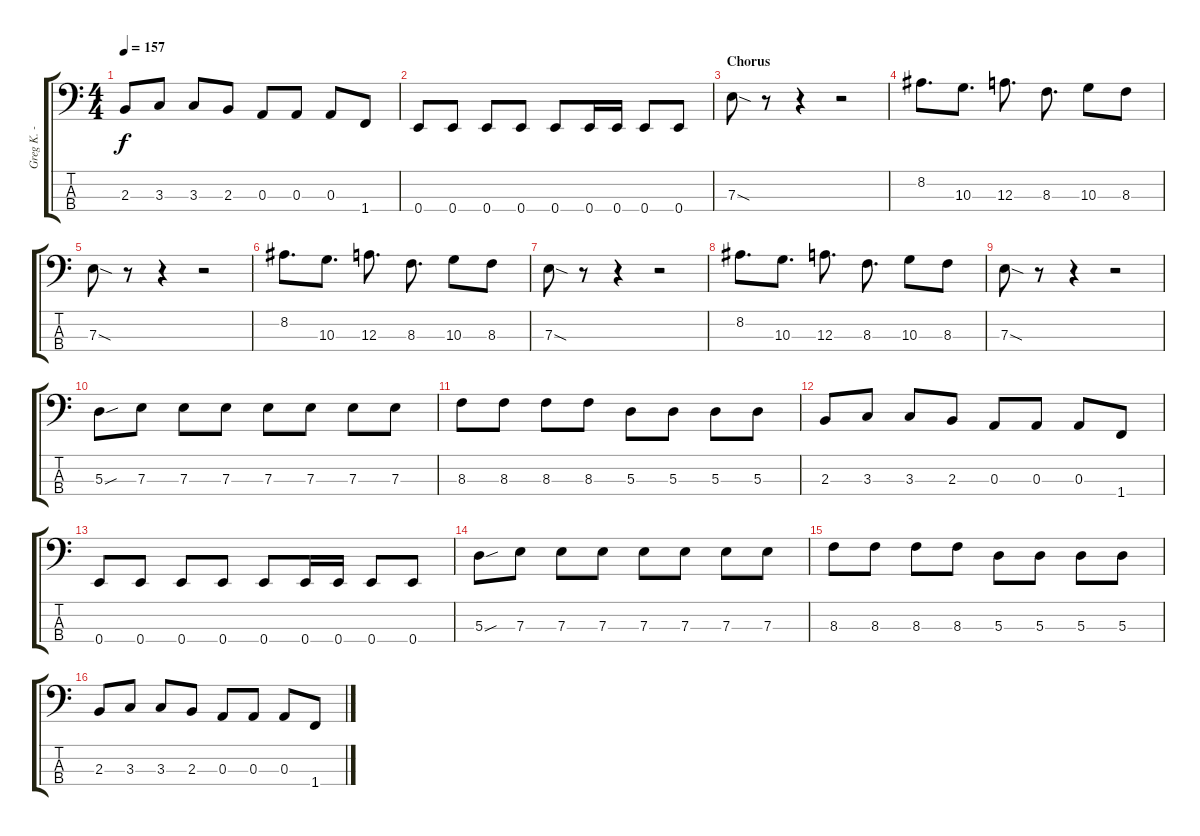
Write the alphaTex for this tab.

\track ("Greg K. - Bass" "Greg K. - ") {instrument electricbasspick}
\staff {score tabs}
\tuning (G2 D2 A1 E1) {hide}
\ts (4 4)
\tempo 157
\clef f4
\ks c
2.3.8{dy f} 3.3.8 3.3.8 2.3.8 0.3.8 0.3.8 0.3.8 1.4.8 |
0.4.8 0.4.8 0.4.8 0.4.8 0.4.8 0.4.16 0.4.16 0.4.8 0.4.8 |
\section ("" "Chorus")
7.3{sod}.8 r.8 r.4 r.2 |
8.2.8{d} 10.3.8{d} 12.3.8{d} 8.3.8{d} 10.3.8 8.3.8 |
7.3{sod}.8 r.8 r.4 r.2 |
8.2.8{d} 10.3.8{d} 12.3.8{d} 8.3.8{d} 10.3.8 8.3.8 |
7.3{sod}.8 r.8 r.4 r.2 |
8.2.8{d} 10.3.8{d} 12.3.8{d} 8.3.8{d} 10.3.8 8.3.8 |
7.3{sod}.8 r.8 r.4 r.2 |
5.3{sou}.8 7.3.8 7.3.8 7.3.8 7.3.8 7.3.8 7.3.8 7.3.8 |
8.3.8 8.3.8 8.3.8 8.3.8 5.3.8 5.3.8 5.3.8 5.3.8 |
2.3.8 3.3.8 3.3.8 2.3.8 0.3.8 0.3.8 0.3.8 1.4.8 |
0.4.8 0.4.8 0.4.8 0.4.8 0.4.8 0.4.16 0.4.16 0.4.8 0.4.8 |
5.3{sou}.8 7.3.8 7.3.8 7.3.8 7.3.8 7.3.8 7.3.8 7.3.8 |
8.3.8 8.3.8 8.3.8 8.3.8 5.3.8 5.3.8 5.3.8 5.3.8 |
2.3.8 3.3.8 3.3.8 2.3.8 0.3.8 0.3.8 0.3.8 1.4.8
